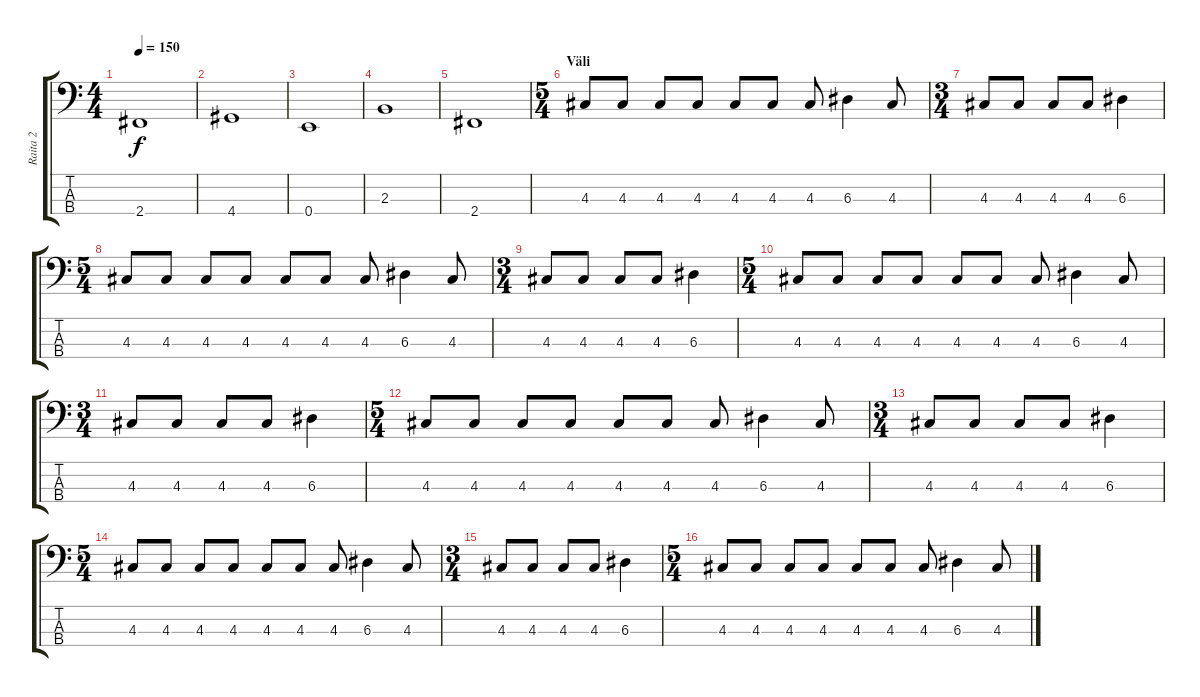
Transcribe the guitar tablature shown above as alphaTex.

\track ("Raita 2" "Raita 2") {instrument fretlessbass}
\staff {score tabs}
\tuning (G2 D2 A1 E1) {hide}
\ts (4 4)
\tempo 150
\clef f4
\ks c
2.4.1{dy f} |
4.4.1 |
0.4.1 |
2.3.1 |
2.4.1 |
\ts (5 4)
\section ("" "Väli")
4.3.8 4.3.8 4.3.8 4.3.8 4.3.8 4.3.8 4.3.8 6.3.4 4.3.8 |
\ts (3 4)
4.3.8 4.3.8 4.3.8 4.3.8 6.3.4 |
\ts (5 4)
4.3.8 4.3.8 4.3.8 4.3.8 4.3.8 4.3.8 4.3.8 6.3.4 4.3.8 |
\ts (3 4)
4.3.8 4.3.8 4.3.8 4.3.8 6.3.4 |
\ts (5 4)
4.3.8 4.3.8 4.3.8 4.3.8 4.3.8 4.3.8 4.3.8 6.3.4 4.3.8 |
\ts (3 4)
4.3.8 4.3.8 4.3.8 4.3.8 6.3.4 |
\ts (5 4)
4.3.8 4.3.8 4.3.8 4.3.8 4.3.8 4.3.8 4.3.8 6.3.4 4.3.8 |
\ts (3 4)
4.3.8 4.3.8 4.3.8 4.3.8 6.3.4 |
\ts (5 4)
4.3.8 4.3.8 4.3.8 4.3.8 4.3.8 4.3.8 4.3.8 6.3.4 4.3.8 |
\ts (3 4)
4.3.8 4.3.8 4.3.8 4.3.8 6.3.4 |
\ts (5 4)
4.3.8 4.3.8 4.3.8 4.3.8 4.3.8 4.3.8 4.3.8 6.3.4 4.3.8
